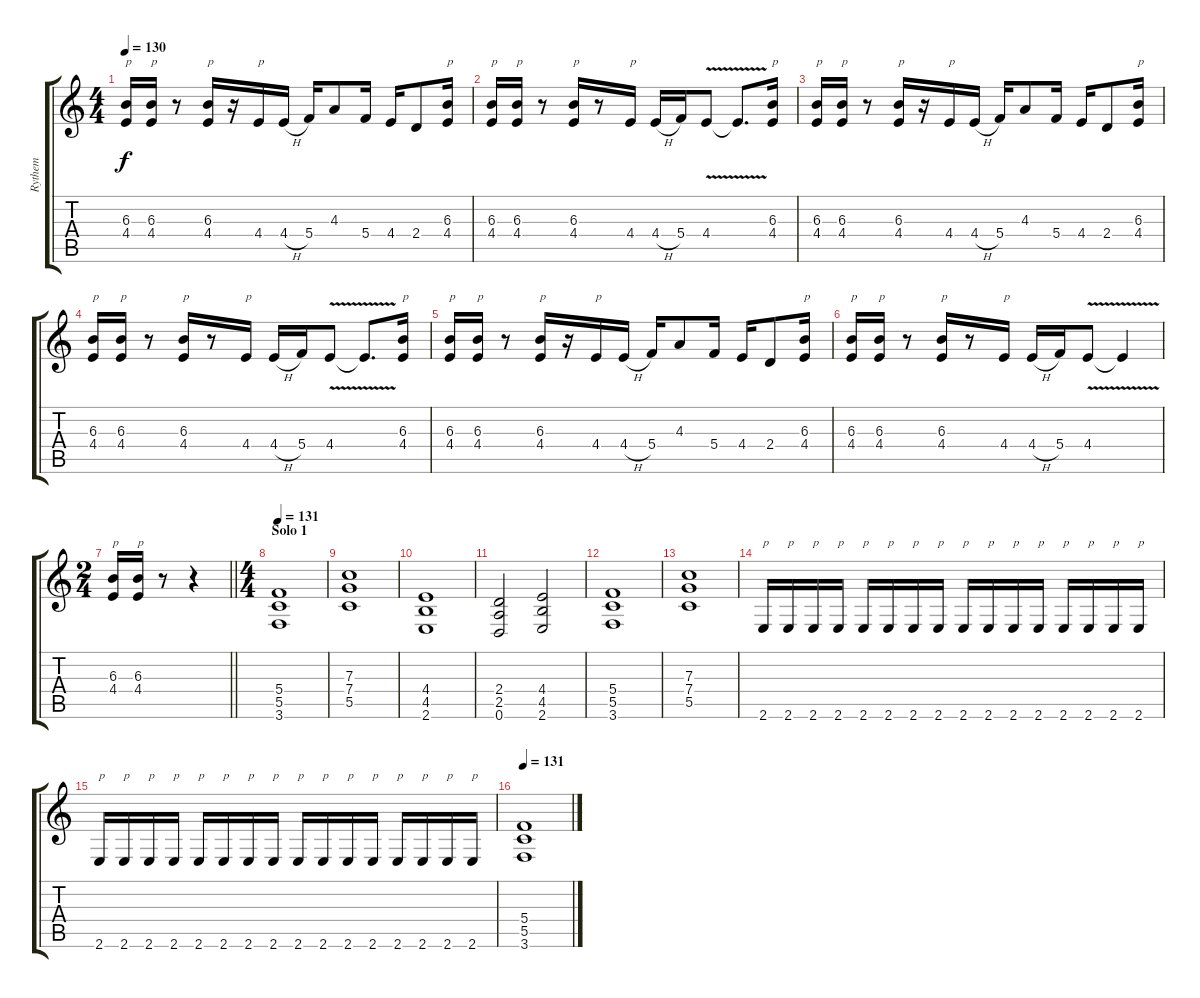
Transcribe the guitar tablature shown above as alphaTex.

\track ("Rythem" "Rythem") {instrument distortionguitar}
\staff {score tabs}
\tuning (D4 A3 F3 C3 G2 D2) {hide}
\ts (4 4)
\tempo 130
\clef g2
\ks c
(6.3 4.4).16{txt "p" dy f} (6.3 4.4).16{txt "p"} r.8 (6.3 4.4).16{txt "p"} r.16 4.4.16{txt "p"} 4.4{h}.16 5.4.16 4.3.8 5.4.16 4.4.16 2.4.8 (6.3 4.4).16{txt "p"} |
(6.3 4.4).16{txt "p"} (6.3 4.4).16{txt "p"} r.8 (6.3 4.4).16{txt "p"} r.8 4.4.16{txt "p"} 4.4{h}.16 5.4.16 4.4{v}.8 4.4{t}.8{d} (6.3 4.4).16{txt "p"} |
(6.3 4.4).16{txt "p"} (6.3 4.4).16{txt "p"} r.8 (6.3 4.4).16{txt "p"} r.16 4.4.16{txt "p"} 4.4{h}.16 5.4.16 4.3.8 5.4.16 4.4.16 2.4.8 (6.3 4.4).16{txt "p"} |
(6.3 4.4).16{txt "p"} (6.3 4.4).16{txt "p"} r.8 (6.3 4.4).16{txt "p"} r.8 4.4.16{txt "p"} 4.4{h}.16 5.4.16 4.4{v}.8 4.4{t}.8{d} (6.3 4.4).16{txt "p"} |
(6.3 4.4).16{txt "p"} (6.3 4.4).16{txt "p"} r.8 (6.3 4.4).16{txt "p"} r.16 4.4.16{txt "p"} 4.4{h}.16 5.4.16 4.3.8 5.4.16 4.4.16 2.4.8 (6.3 4.4).16{txt "p"} |
(6.3 4.4).16{txt "p"} (6.3 4.4).16{txt "p"} r.8 (6.3 4.4).16{txt "p"} r.8 4.4.16{txt "p"} 4.4{h}.16 5.4.16 4.4{v}.8 4.4{t}.4 |
\ts (2 4)
\barLineRight lightlight
(6.3 4.4).16{txt "p"} (6.3 4.4).16{txt "p"} r.8 r.4 |
\ts (4 4)
\section ("" "Solo 1")
\tempo 131
(5.4 5.5 3.6).1 |
(7.3 7.4 5.5).1 |
(4.4 4.5 2.6).1 |
(2.4 2.5 0.6).2 (4.4 4.5 2.6).2 |
(5.4 5.5 3.6).1 |
(7.3 7.4 5.5).1 |
2.6.16{txt "p"} 2.6.16{txt "p"} 2.6.16{txt "p"} 2.6.16{txt "p"} 2.6.16{txt "p"} 2.6.16{txt "p"} 2.6.16{txt "p"} 2.6.16{txt "p"} 2.6.16{txt "p"} 2.6.16{txt "p"} 2.6.16{txt "p"} 2.6.16{txt "p"} 2.6.16{txt "p"} 2.6.16{txt "p"} 2.6.16{txt "p"} 2.6.16{txt "p"} |
2.6.16{txt "p"} 2.6.16{txt "p"} 2.6.16{txt "p"} 2.6.16{txt "p"} 2.6.16{txt "p"} 2.6.16{txt "p"} 2.6.16{txt "p"} 2.6.16{txt "p"} 2.6.16{txt "p"} 2.6.16{txt "p"} 2.6.16{txt "p"} 2.6.16{txt "p"} 2.6.16{txt "p"} 2.6.16{txt "p"} 2.6.16{txt "p"} 2.6.16{txt "p"} |
\tempo 131
(5.4 5.5 3.6).1
